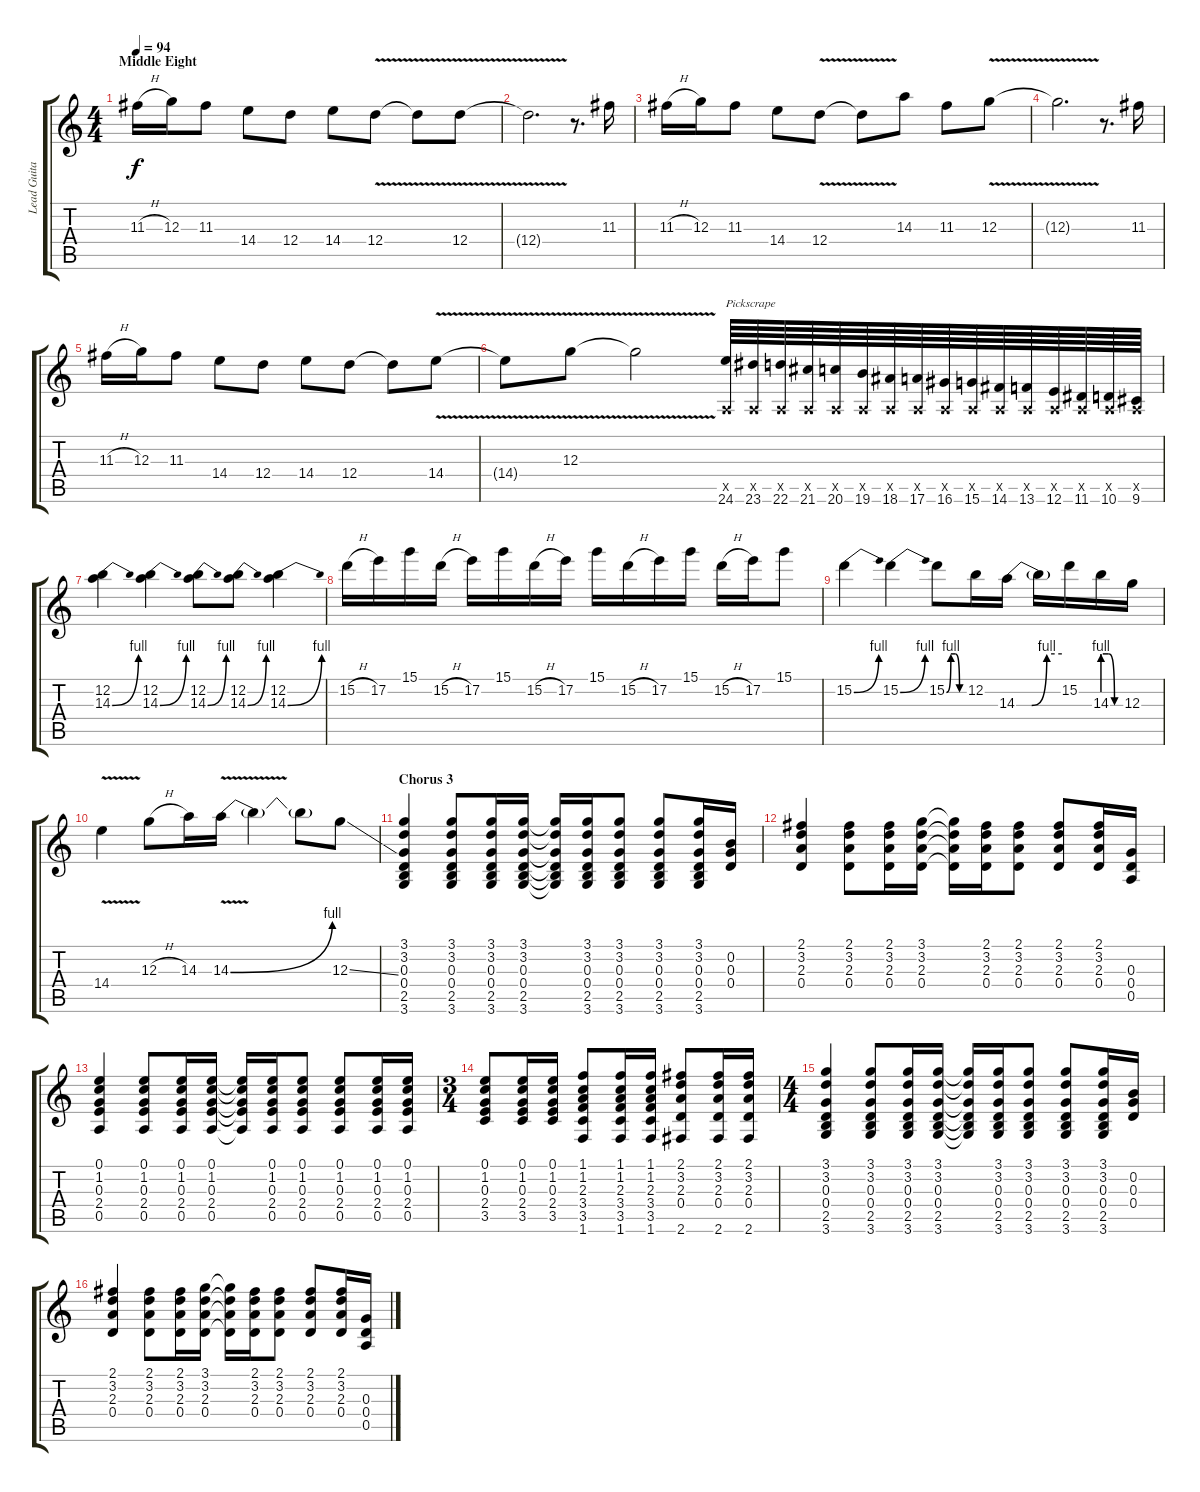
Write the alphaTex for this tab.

\track ("Lead Guitar" "Lead Guita") {instrument overdrivenguitar}
\staff {score tabs}
\tuning (E4 B3 G3 D3 A2 E2) {hide}
\ts (4 4)
\section ("" "Middle Eight")
\tempo 94
\clef g2
\ks c
11.3{h}.16{dy f volume 14} 12.3.16 11.3.8 14.4.8 12.4.8 14.4.8 12.4{v}.8 12.4{t}.8 12.4{v}.8 |
12.4{t}.2{d volume 14} r.8{d} 11.3.16 |
11.3{h}.16{volume 14} 12.3.16 11.3.8 14.4.8 12.4{v}.8 12.4{t}.8 14.3.8 11.3.8 12.3{v}.8 |
12.3{t}.2{d volume 14} r.8{d} 11.3.16 |
11.3{h}.16{volume 14} 12.3.16 11.3.8 14.4.8 12.4.8 14.4.8 12.4.8 12.4{t}.8 14.4{v}.8 |
14.4{t}.8{volume 14} 12.3{v}.8 12.3{t}.2 (0.5{x} 24.6).64{txt "Pickscrape"} (0.5{x} 23.6).64 (0.5{x} 22.6).64 (0.5{x} 21.6).64 (0.5{x} 20.6).64 (0.5{x} 19.6).64 (0.5{x} 18.6).64 (0.5{x} 17.6).64 (0.5{x} 16.6).64 (0.5{x} 15.6).64 (0.5{x} 14.6).64 (0.5{x} 13.6).64 (0.5{x} 12.6).64 (0.5{x} 11.6).64 (0.5{x} 10.6).64 (0.5{x} 9.6).64 |
(12.2 14.3{be (bend 0 0 60 4)}).4{volume 14} (12.2 14.3{be (bend 0 0 60 4)}).4 (12.2 14.3{be (bend 0 0 60 4)}).8 (12.2 14.3{be (bend 0 0 60 4)}).8 (12.2 14.3{be (bend 0 0 60 4)}).4 |
15.2{h}.16{volume 14} 17.2.16 15.1.16 15.2{h}.16 17.2.16 15.1.16 15.2{h}.16 17.2.16 15.1.16 15.2{h}.16 17.2.16 15.1.16 15.2{h}.16 17.2.16 15.1.8 |
15.2{be (bend 0 0 60 4)}.4{volume 14} 15.2{be (bend 0 0 60 4)}.4 15.2{be (custom 0 0 15 4 30 4 45 0 60 0)}.8 12.2.16 14.3{be (custom 0 0 20 0 40 4 60 4)}.16 14.3{t}.16 15.2.16 14.3{be (custom 0 4 20 4 40 0 60 0)}.16 12.3.16 |
14.4{v}.4{volume 14} 12.3{h}.8 14.3.16 14.3{be (bend 0 0 60 4) v}.16 14.3{t}.4 14.3{t}.8 12.3{ss}.8 |
\section ("" "Chorus 3")
(3.1 3.2 0.3 0.4 2.5 3.6).4{volume 12} (3.1 3.2 0.3 0.4 2.5 3.6).8 (3.1 3.2 0.3 0.4 2.5 3.6).16 (3.1 3.2 0.3 0.4 2.5 3.6).16 (3.1{t} 3.2{t} 0.3{t} 0.4{t} 2.5{t} 3.6{t}).16 (3.1 3.2 0.3 0.4 2.5 3.6).16 (3.1 3.2 0.3 0.4 2.5 3.6).8 (3.1 3.2 0.3 0.4 2.5 3.6).8 (3.1 3.2 0.3 0.4 2.5 3.6).16 (0.2 0.3 0.4).16 |
(2.1 3.2 2.3 0.4).4 (2.1 3.2 2.3 0.4).8 (2.1 3.2 2.3 0.4).16 (3.1 3.2 2.3 0.4).16 (3.1{t} 3.2{t} 2.3{t} 0.4{t}).16 (2.1 3.2 2.3 0.4).16 (2.1 3.2 2.3 0.4).8 (2.1 3.2 2.3 0.4).8 (2.1 3.2 2.3 0.4).16 (0.3 0.4 0.5).16 |
(0.1 1.2 0.3 2.4 0.5).4 (0.1 1.2 0.3 2.4 0.5).8 (0.1 1.2 0.3 2.4 0.5).16 (0.1 1.2 0.3 2.4 0.5).16 (0.1{t} 1.2{t} 0.3{t} 2.4{t} 0.5{t}).16 (0.1 1.2 0.3 2.4 0.5).16 (0.1 1.2 0.3 2.4 0.5).8 (0.1 1.2 0.3 2.4 0.5).8 (0.1 1.2 0.3 2.4 0.5).16 (0.1 1.2 0.3 2.4 0.5).16 |
\ts (3 4)
(0.1 1.2 0.3 2.4 3.5).8 (0.1 1.2 0.3 2.4 3.5).16 (0.1 1.2 0.3 2.4 3.5).16 (1.1 1.2 2.3 3.4 3.5 1.6).8 (1.1 1.2 2.3 3.4 3.5 1.6).16 (1.1 1.2 2.3 3.4 3.5 1.6).16 (2.1 3.2 2.3 0.4 2.6).8 (2.1 3.2 2.3 0.4 2.6).16 (2.1 3.2 2.3 0.4 2.6).16 |
\ts (4 4)
(3.1 3.2 0.3 0.4 2.5 3.6).4 (3.1 3.2 0.3 0.4 2.5 3.6).8 (3.1 3.2 0.3 0.4 2.5 3.6).16 (3.1 3.2 0.3 0.4 2.5 3.6).16 (3.1{t} 3.2{t} 0.3{t} 0.4{t} 2.5{t} 3.6{t}).16 (3.1 3.2 0.3 0.4 2.5 3.6).16 (3.1 3.2 0.3 0.4 2.5 3.6).8 (3.1 3.2 0.3 0.4 2.5 3.6).8 (3.1 3.2 0.3 0.4 2.5 3.6).16 (0.2 0.3 0.4).16 |
(2.1 3.2 2.3 0.4).4 (2.1 3.2 2.3 0.4).8 (2.1 3.2 2.3 0.4).16 (3.1 3.2 2.3 0.4).16 (3.1{t} 3.2{t} 2.3{t} 0.4{t}).16 (2.1 3.2 2.3 0.4).16 (2.1 3.2 2.3 0.4).8 (2.1 3.2 2.3 0.4).8 (2.1 3.2 2.3 0.4).16 (0.3 0.4 0.5).16
